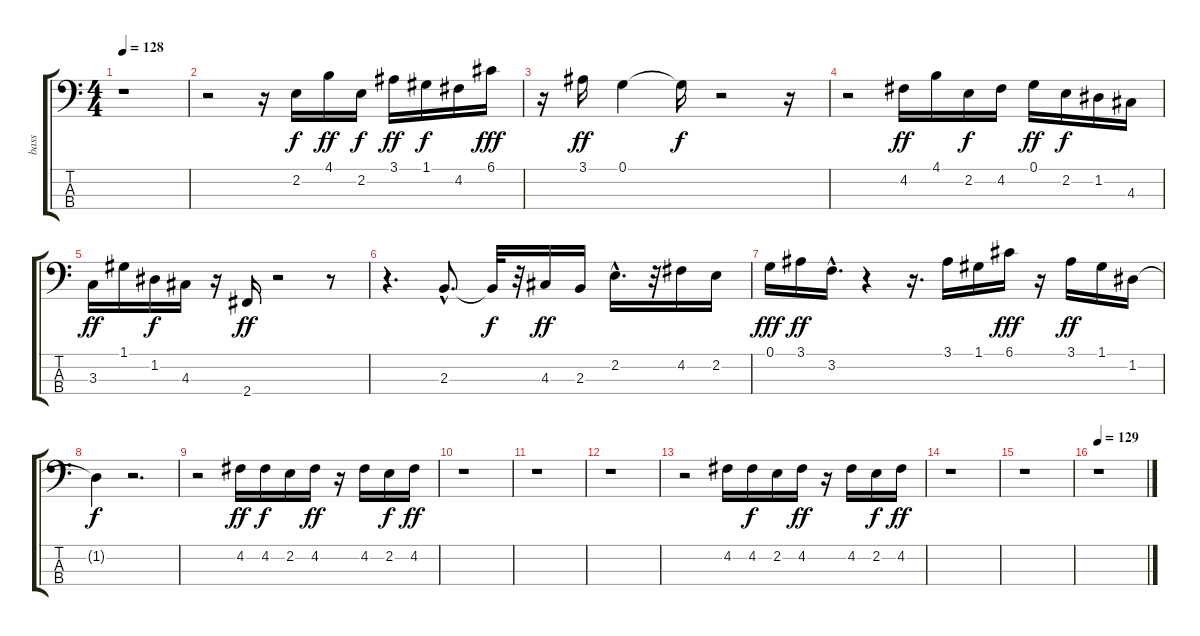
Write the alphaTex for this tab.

\track ("bass    " "bass    ") {instrument fretlessbass}
\staff {score tabs}
\tuning (G2 D2 A1 E1) {hide}
\ts (4 4)
\tempo 128
\clef f4
\ks c
r.1{dy ff} |
r.2 r.16 2.2.16{dy f} 4.1.16{dy ff} 2.2.16{dy f} 3.1.16{dy ff} 1.1.16{dy f} 4.2.16 6.1.16{dy fff} |
r.16 3.1.16{dy ff} 0.1.4 0.1{t}.16{dy f} r.2 r.16 |
r.2 4.2.16{dy ff} 4.1.16 2.2.16{dy f} 4.2.16 0.1.16{dy ff} 2.2.16{dy f} 1.2.16 4.3.16 |
3.3.16{dy ff} 1.1.16 1.2.16{dy f} 4.3.16 r.16 2.4.16{dy ff} r.2 r.8 |
r.4{d} 2.3{hac}.8{d} 2.3{t}.32{dy f} r.32 4.3.16{dy ff} 2.3.16 2.2{hac}.16{d} r.32 4.2.16 2.2.16 |
0.1.16{dy fff} 3.1.16{dy ff} 3.2{hac}.16{d} r.4 r.16{d} 3.1.16 1.1.16 6.1.16{dy fff} r.16 3.1.16{dy ff} 1.1.16 1.2.16 |
1.2{t}.4{dy f} r.2{d} |
r.2 4.2.16{dy ff} 4.2.16{dy f} 2.2.16 4.2.16{dy ff} r.16 4.2.16 2.2.16{dy f} 4.2.16{dy ff} |
r.1 |
r.1 |
r.1 |
r.2 4.2.16 4.2.16{dy f} 2.2.16 4.2.16{dy ff} r.16 4.2.16 2.2.16{dy f} 4.2.16{dy ff} |
r.1 |
r.1 |
\tempo 129
r.1
